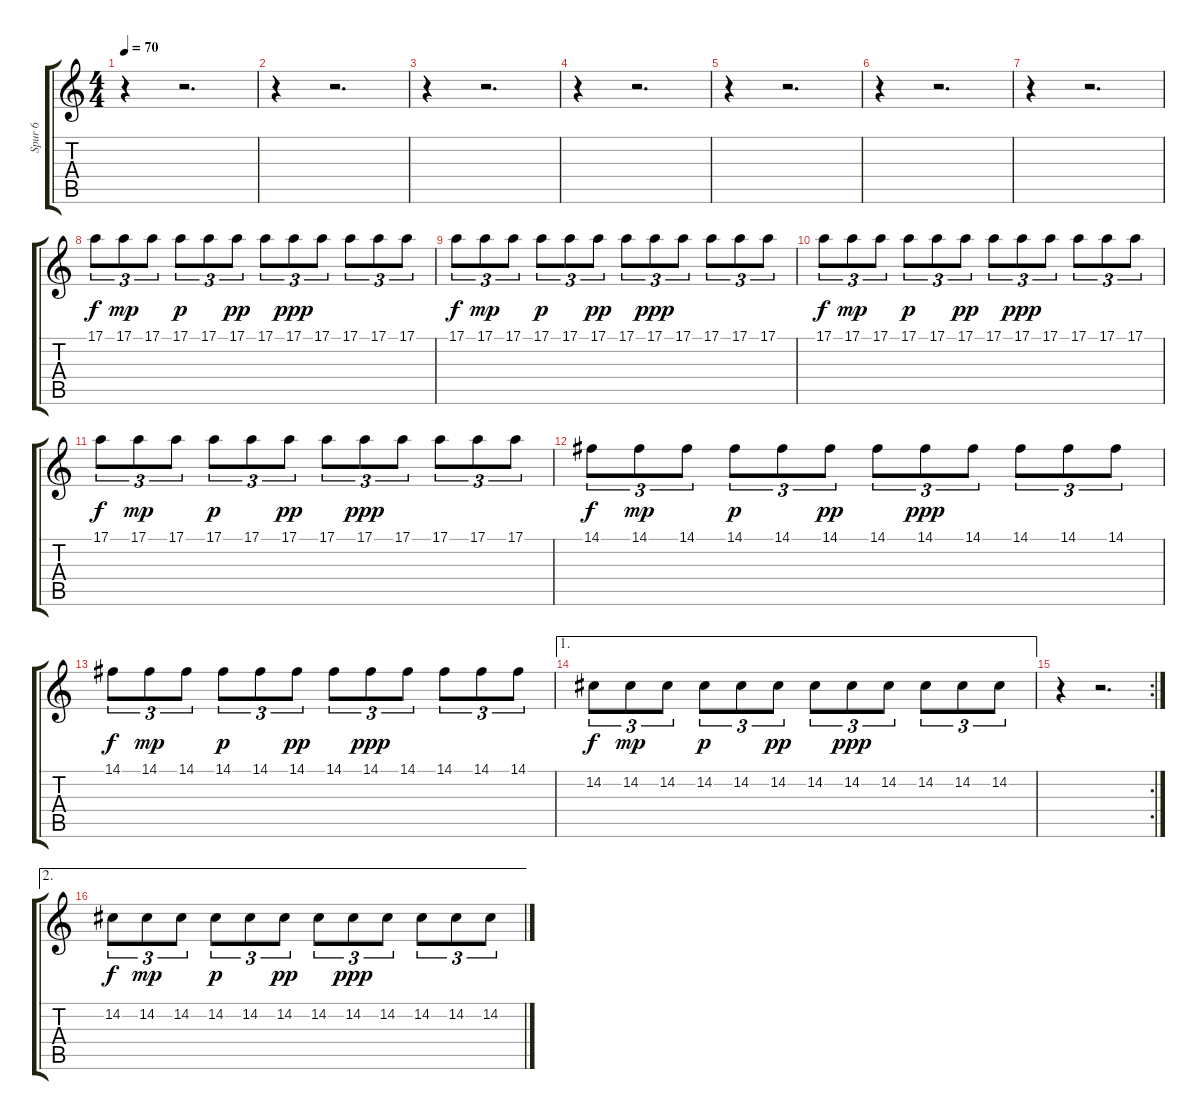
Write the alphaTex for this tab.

\track ("Spur 6" "Spur 6") {instrument glockenspiel}
\staff {score tabs}
\tuning (E4 B3 G3 D3 A2 E2) {hide}
\ts (4 4)
\tempo 70
\clef g2
\ks c
r.4{dy ppp} r.2{d} |
r.4 r.2{d} |
r.4 r.2{d} |
r.4 r.2{d} |
r.4 r.2{d} |
r.4 r.2{d} |
r.4 r.2{d} |
17.1.8{tu (3 2) dy f balance 0} 17.1.8{tu (3 2) dy mp} 17.1.8{tu (3 2)} 17.1.8{tu (3 2) dy p} 17.1.8{tu (3 2)} 17.1.8{tu (3 2) dy pp} 17.1.8{tu (3 2)} 17.1.8{tu (3 2) dy ppp} 17.1.8{tu (3 2)} 17.1.8{tu (3 2)} 17.1.8{tu (3 2)} 17.1.8{tu (3 2)} |
17.1.8{tu (3 2) dy f balance 16} 17.1.8{tu (3 2) dy mp} 17.1.8{tu (3 2)} 17.1.8{tu (3 2) dy p} 17.1.8{tu (3 2)} 17.1.8{tu (3 2) dy pp} 17.1.8{tu (3 2)} 17.1.8{tu (3 2) dy ppp} 17.1.8{tu (3 2)} 17.1.8{tu (3 2)} 17.1.8{tu (3 2)} 17.1.8{tu (3 2)} |
17.1.8{tu (3 2) dy f balance 0} 17.1.8{tu (3 2) dy mp} 17.1.8{tu (3 2)} 17.1.8{tu (3 2) dy p} 17.1.8{tu (3 2)} 17.1.8{tu (3 2) dy pp} 17.1.8{tu (3 2)} 17.1.8{tu (3 2) dy ppp} 17.1.8{tu (3 2)} 17.1.8{tu (3 2)} 17.1.8{tu (3 2)} 17.1.8{tu (3 2)} |
17.1.8{tu (3 2) dy f balance 16} 17.1.8{tu (3 2) dy mp} 17.1.8{tu (3 2)} 17.1.8{tu (3 2) dy p} 17.1.8{tu (3 2)} 17.1.8{tu (3 2) dy pp} 17.1.8{tu (3 2)} 17.1.8{tu (3 2) dy ppp} 17.1.8{tu (3 2)} 17.1.8{tu (3 2)} 17.1.8{tu (3 2)} 17.1.8{tu (3 2)} |
14.1.8{tu (3 2) dy f balance 0} 14.1.8{tu (3 2) dy mp} 14.1.8{tu (3 2)} 14.1.8{tu (3 2) dy p} 14.1.8{tu (3 2)} 14.1.8{tu (3 2) dy pp} 14.1.8{tu (3 2)} 14.1.8{tu (3 2) dy ppp} 14.1.8{tu (3 2)} 14.1.8{tu (3 2)} 14.1.8{tu (3 2)} 14.1.8{tu (3 2)} |
14.1.8{tu (3 2) dy f balance 16} 14.1.8{tu (3 2) dy mp} 14.1.8{tu (3 2)} 14.1.8{tu (3 2) dy p} 14.1.8{tu (3 2)} 14.1.8{tu (3 2) dy pp} 14.1.8{tu (3 2)} 14.1.8{tu (3 2) dy ppp} 14.1.8{tu (3 2)} 14.1.8{tu (3 2)} 14.1.8{tu (3 2)} 14.1.8{tu (3 2)} |
\ae 1
14.2.8{tu (3 2) dy f balance 0} 14.2.8{tu (3 2) dy mp} 14.2.8{tu (3 2)} 14.2.8{tu (3 2) dy p} 14.2.8{tu (3 2)} 14.2.8{tu (3 2) dy pp} 14.2.8{tu (3 2)} 14.2.8{tu (3 2) dy ppp} 14.2.8{tu (3 2)} 14.2.8{tu (3 2)} 14.2.8{tu (3 2)} 14.2.8{tu (3 2)} |
\rc 1
r.4 r.2{d} |
\ae 2
14.2.8{tu (3 2) dy f balance 0} 14.2.8{tu (3 2) dy mp} 14.2.8{tu (3 2)} 14.2.8{tu (3 2) dy p} 14.2.8{tu (3 2)} 14.2.8{tu (3 2) dy pp} 14.2.8{tu (3 2)} 14.2.8{tu (3 2) dy ppp} 14.2.8{tu (3 2)} 14.2.8{tu (3 2)} 14.2.8{tu (3 2)} 14.2.8{tu (3 2)}
